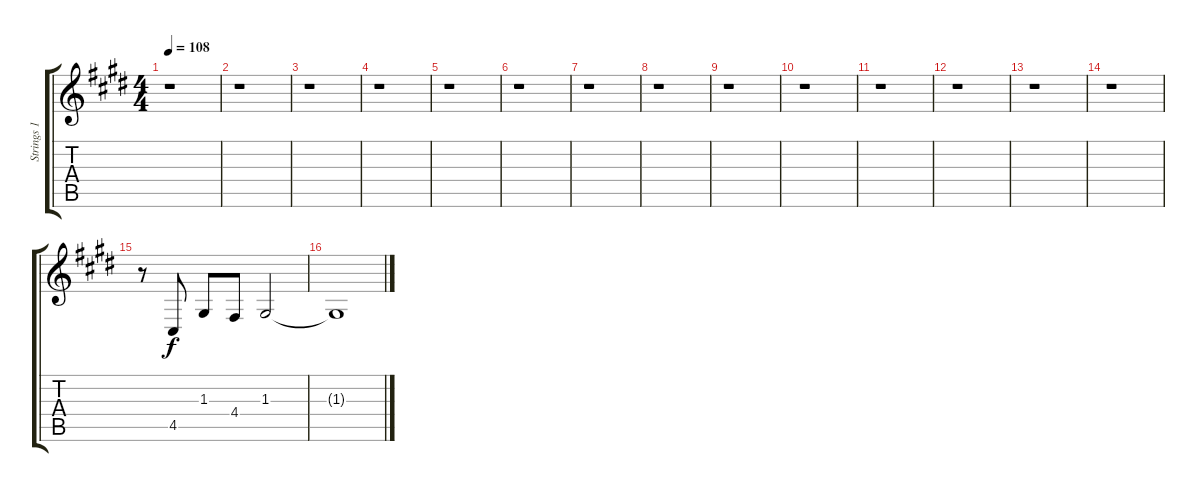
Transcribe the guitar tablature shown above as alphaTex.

\track ("Strings 1" "Strings 1") {instrument cello}
\staff {score tabs}
\tuning (E4 B3 G3 D3 A2 E2) {hide}
\ts (4 4)
\tempo 108
\clef g2
\ks c#minor
r.1{dy f} |
r.1 |
r.1 |
r.1 |
r.1 |
r.1 |
r.1 |
r.1 |
r.1 |
r.1 |
r.1 |
r.1 |
r.1 |
r.1{balance 5} |
r.8{balance 1} 4.5.8 1.3.8 4.4.8 1.3.2 |
1.3{t}.1
